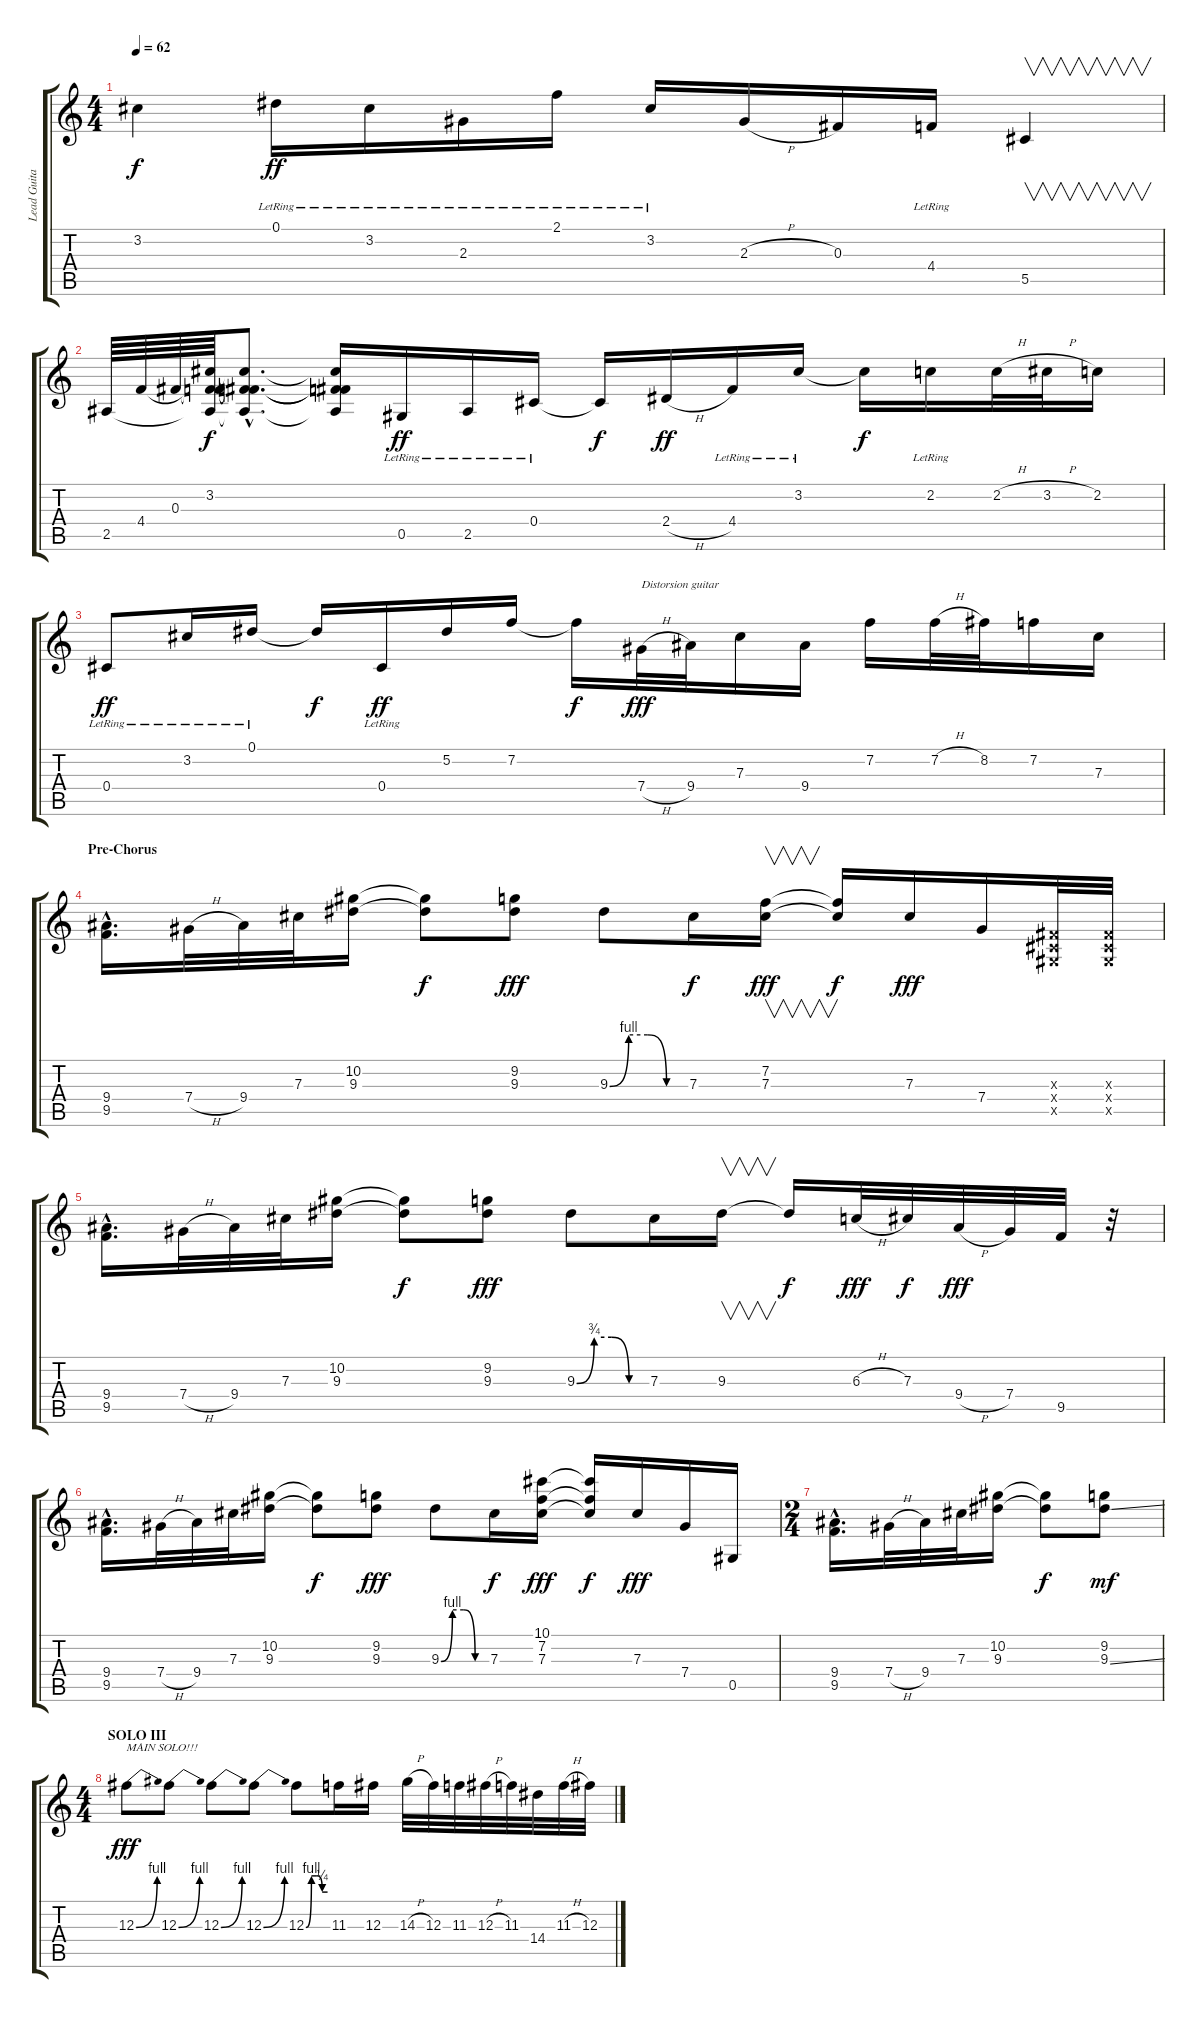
\track ("Lead Guitar" "Lead Guita") {instrument distortionguitar}
\staff {score tabs}
\tuning (Eb4 Bb3 Gb3 Db3 Ab2 Eb2) {hide}
\ts (4 4)
\tempo 62
\clef g2
\ks c
3.2{t}.4{dy f} 0.1{lr}.16{dy ff} 3.2{lr}.16 2.3{lr}.16 2.1{lr}.16 3.2{lr}.16 2.3{h}.16 0.3.16 4.4{lr}.16 5.5.4{v} |
2.5.64 4.4.64 0.3.64 (3.2 0.3{t} 4.4{t} 2.5{t}).64{dy f} (3.2{hac t} 0.3{hac t} 4.4{hac t} 2.5{hac t}).8{d} (3.2{t} 0.3{t} 4.4{t} 2.5{t}).16 0.5{lr}.16{dy ff} 2.5{lr}.16 0.4{lr}.16 0.4{t}.16{dy f} 2.4{h}.16{dy ff} 4.4{lr}.16 3.2{lr}.16 3.2{t}.16{dy f} 2.2{lr}.16 2.2{h}.32 3.2{h}.32 2.2.16 |
0.4{lr}.8{dy ff} 3.2{lr}.16 0.1{lr}.16 0.1{t}.16{dy f} 0.4{lr}.16{dy ff} 5.2.16 7.2.16 7.2{t}.16{dy f} 7.4{h}.32{txt "Distorsion guitar" dy fff instrument distortionguitar} 9.4.32 7.3.16 9.4.16 7.2.16 7.2{h}.32 8.2.32 7.2.16 7.3.16 |
\section ("" "Pre-Chorus")
(9.4{hac} 9.5{hac}).16{d} 7.4{h}.32 9.4.32 7.3.32 (10.2 9.3).16 (10.2{t} 9.3{t}).8{dy f} (9.2 9.3).8{dy fff} 9.3{be (custom 0 0 15 4 30 4 45 0 60 0)}.8 7.3.16{dy f} (7.2 7.3).16{v dy fff} (7.2{t} 7.3{t}).16{dy f} 7.3.16{dy fff} 7.4.16 (0.3{x} 0.4{x} 0.5{x}).32 (0.3{x} 0.4{x} 0.5{x}).32 |
(9.4{hac} 9.5{hac}).16{d} 7.4{h}.32 9.4.32 7.3.32 (10.2 9.3).16 (10.2{t} 9.3{t}).8{dy f} (9.2 9.3).8{dy fff} 9.3{be (custom 0 0 15 3 30 3 45 0 60 0)}.8 7.3.16 9.3.16{v} 9.3{t}.16{dy f} 6.3{h}.32{dy fff} 7.3.32{dy f} 9.4{h}.32{dy fff} 7.4.32 9.5.32 r.32 |
(9.4{hac} 9.5{hac}).16{d} 7.4{h}.32 9.4.32 7.3.32 (10.2 9.3).16 (10.2{t} 9.3{t}).8{dy f} (9.2 9.3).8{dy fff} 9.3{be (custom 0 0 15 4 30 4 45 0 60 0)}.8 7.3.16{dy f} (10.1 7.2 7.3).16{dy fff} (10.1{t} 7.2{t} 7.3{t}).16{dy f} 7.3.16{dy fff} 7.4.16 0.5.16 |
\ts (2 4)
(9.4{hac} 9.5{hac}).16{d} 7.4{h}.32 9.4.32 7.3.32 (10.2 9.3).16 (10.2{t} 9.3{t}).8{dy f} (9.2 9.3{ss}).8{dy mf} |
\ts (4 4)
\section ("" "SOLO III")
12.3{be (bend 0 0 60 4)}.8{txt "MAIN SOLO!!!" dy fff balance 8} 12.3{be (bend 0 0 60 4)}.8 12.3{be (bend 0 0 60 4)}.8 12.3{be (bend 0 0 60 4)}.8 12.3{be (custom 0 0 15 4 30 4 45 1 60 1)}.8 11.3.16 12.3.16 14.3{h}.32 12.3.32 11.3.32 12.3{h}.32 11.3.32 14.4.32 11.3{h}.32 12.3.32
